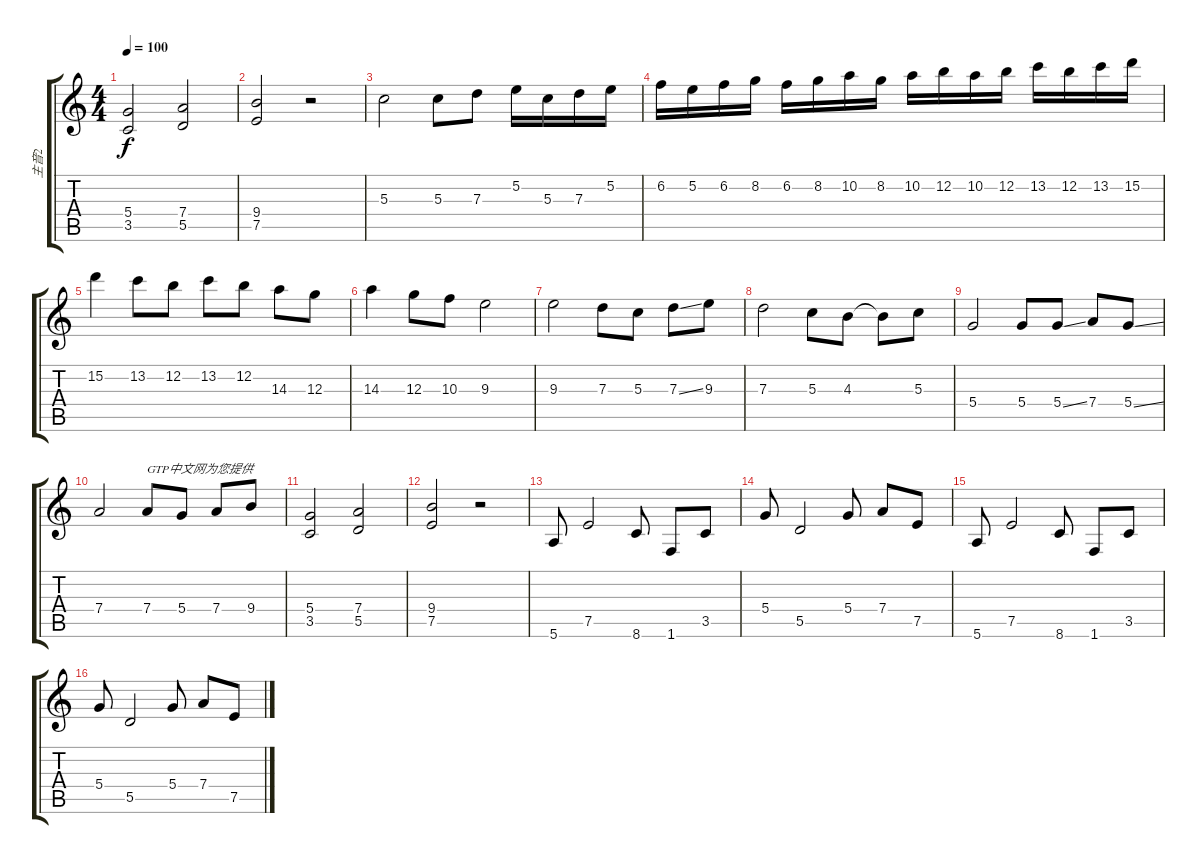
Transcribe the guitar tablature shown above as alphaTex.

\track ("主音2" "主音2") {instrument overdrivenguitar}
\staff {score tabs}
\tuning (E4 B3 G3 D3 A2 E2) {hide}
\ts (4 4)
\tempo 100
\clef g2
\ks c
(5.4 3.5).2{dy f} (7.4 5.5).2 |
(9.4 7.5).2 r.2 |
5.3.2 5.3.8 7.3.8 5.2.16 5.3.16 7.3.16 5.2.16 |
6.2.16 5.2.16 6.2.16 8.2.16 6.2.16 8.2.16 10.2.16 8.2.16 10.2.16 12.2.16 10.2.16 12.2.16 13.2.16 12.2.16 13.2.16 15.2.16 |
15.2.4 13.2.8 12.2.8 13.2.8 12.2.8 14.3.8 12.3.8 |
14.3.4 12.3.8 10.3.8 9.3.2 |
9.3.2 7.3.8 5.3.8 7.3{ss}.8 9.3.8 |
7.3.2 5.3.8 4.3.8 4.3{t}.8 5.3.8 |
5.4.2 5.4.8 5.4{ss}.8 7.4.8 5.4{ss}.8 |
7.4.2 7.4.8{txt "GTP中文网为您提供"} 5.4.8 7.4.8 9.4.8 |
(5.4 3.5).2 (7.4 5.5).2 |
(9.4 7.5).2 r.2 |
5.6.8 7.5.2 8.6.8 1.6.8 3.5.8 |
5.4.8 5.5.2 5.4.8 7.4.8 7.5.8 |
5.6.8 7.5.2 8.6.8 1.6.8 3.5.8 |
5.4.8 5.5.2 5.4.8 7.4.8 7.5.8
